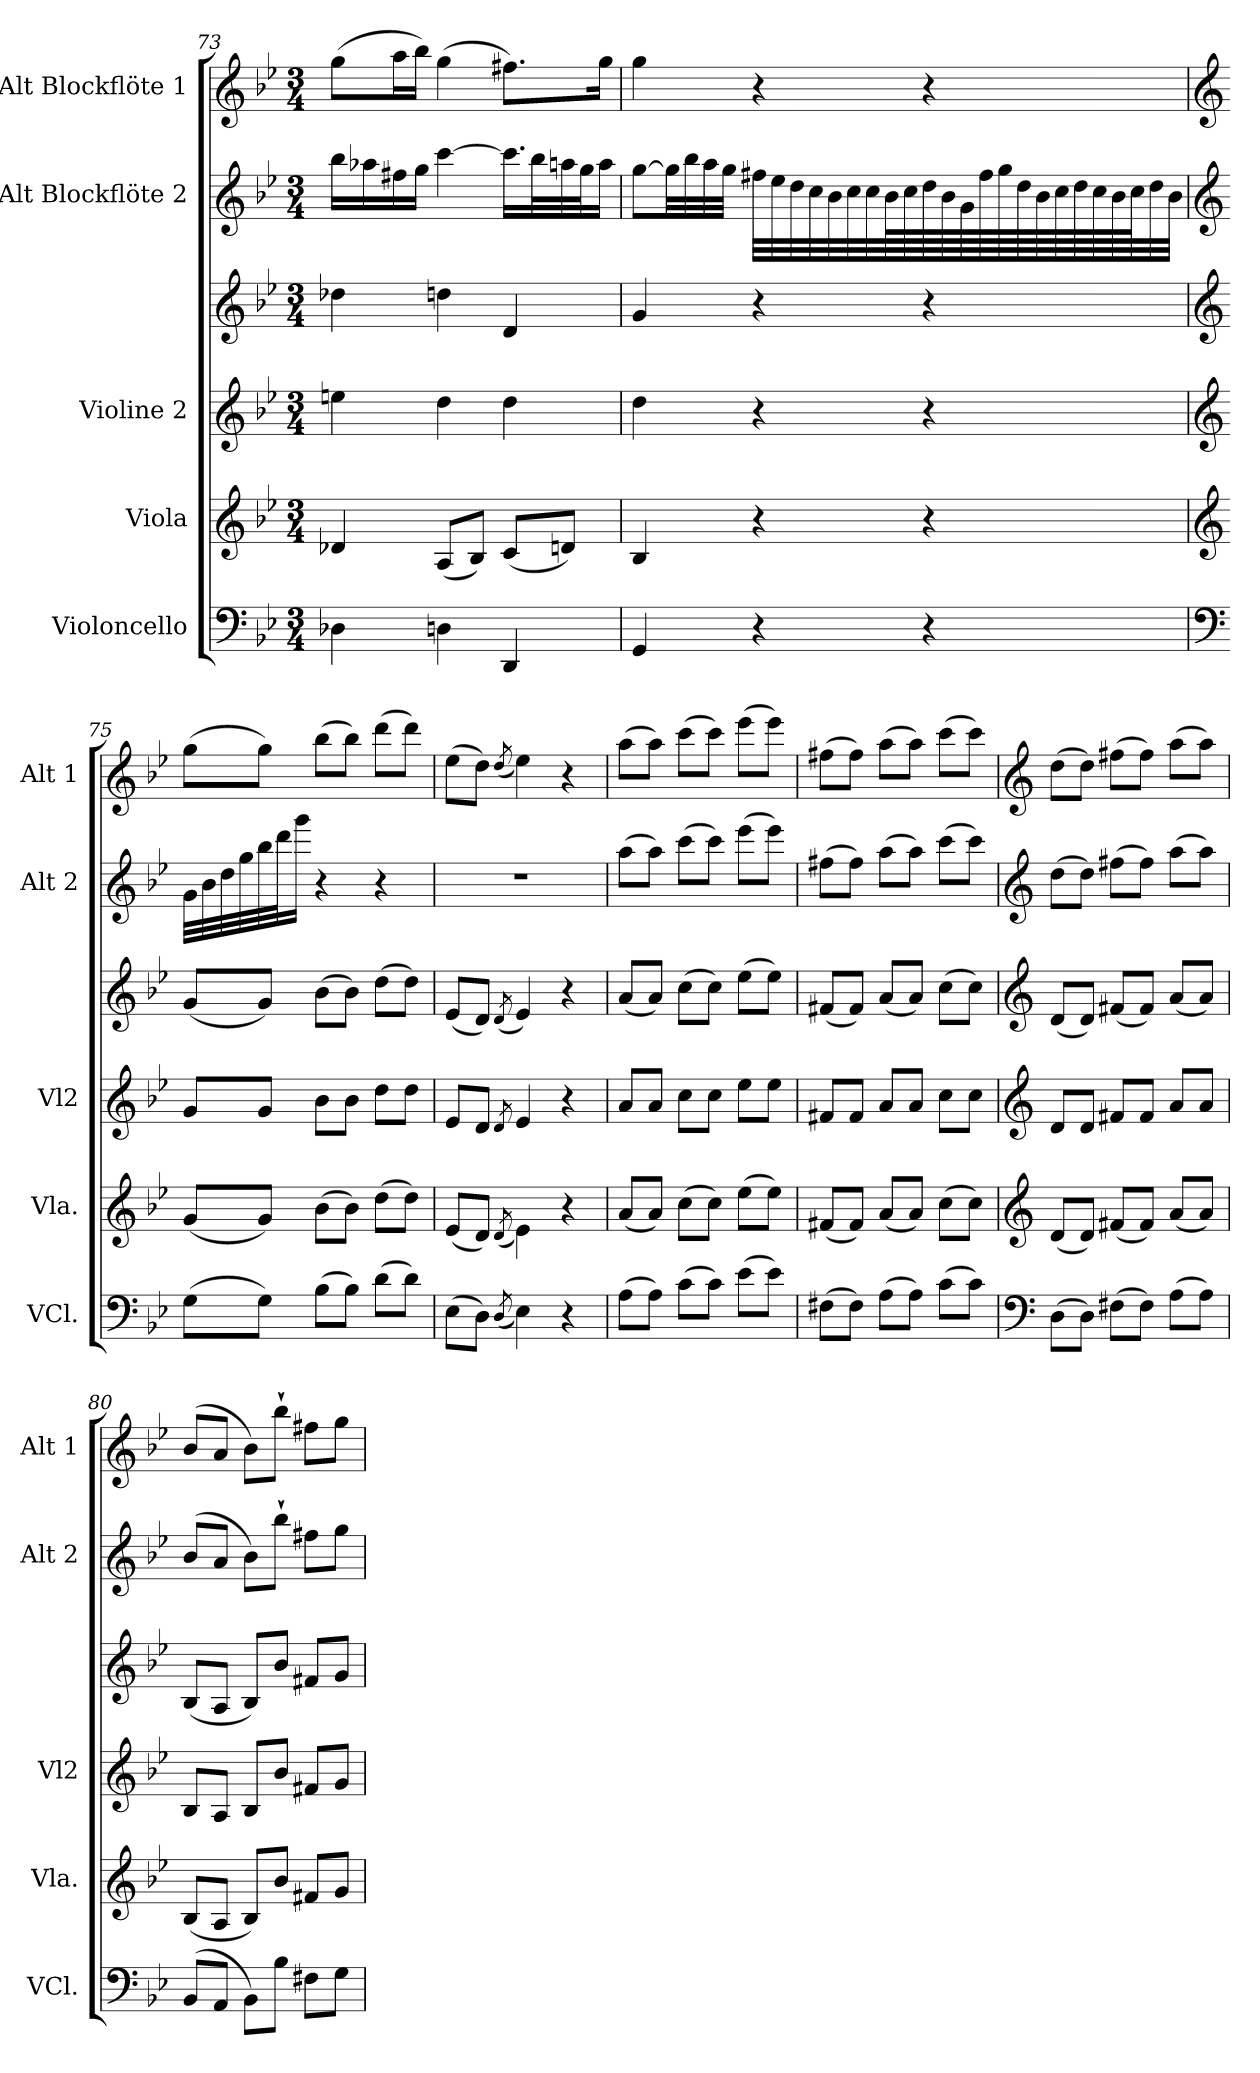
**kern	**kern	**kern	**kern	**kern	**kern
*part5	*part4	*part3	*part3	*part2	*part1
*staff6	*staff5	*staff4	*staff3	*staff2	*staff1
*I"Violoncello	*I"Viola	*I"Violine 2	*	*I"Alt Blockflöte 2	*I"Alt Blockflöte 1
*I'VCl.	*I'Vla.	*I'Vl2	*	*I'Alt 2	*I'Alt 1
!!LO:LB:g=z
*clefF4	*clefG2	*clefG2	*clefG2	*clefG2	*clefG2
*k[b-e-]	*k[b-e-]	*k[b-e-]	*k[b-e-]	*k[b-e-]	*k[b-e-]
*M3/4	*M3/4	*M3/4	*M3/4	*M3/4	*M3/4
=73	=73	=73	=73	=73	=73
4D-X\	4d-X/	4een\	4dd-X\	16bb-\LL	(8gg\L
.	.	.	.	16aa-X\	.
.	.	.	.	16ff#X\	16aa\L
.	.	.	.	16gg\JJ	16bb-\JJ)
4Dn\	(8A/L	4dd\	4ddn\	[4ccc\	(4gg\
.	8B-/J)	.	.	.	.
4DD/	(8c/L	4dd\	4d/	16.ccc\LL]	8.ff#X\L)
.	.	.	.	32bb-\L	.
.	8dn/J)	.	.	32aan\	.
.	.	.	.	32gg\J	.
.	.	.	.	16aa\JJ	16gg\Jk
=74	=74	=74	=74	=74	=74
4GG/	4B-/	4dd\	4g/	[8gg\L	4gg\
.	.	.	.	32gg\LL]	.
.	.	.	.	32bb-\	.
.	.	.	.	32aa\	.
.	.	.	.	32gg\JJJ	.
4r	4r	4r	4r	32ff#X\LLL	4r
.	.	.	.	32ee-\	.
.	.	.	.	32dd\	.
.	.	.	.	32cc\	.
.	.	.	.	32b-\	.
.	.	.	.	32cc\	.
.	.	.	.	32cc\	.
.	.	.	.	64b-\L	.
.	.	.	.	64cc\	.
4r	4r	4r	4r	64dd\	4r
.	.	.	.	64b-\	.
.	.	.	.	64g\	.
.	.	.	.	64ff#\	.
.	.	.	.	64gg\	.
.	.	.	.	64dd\	.
.	.	.	.	64b-\	.
.	.	.	.	64cc\	.
.	.	.	.	64dd\	.
.	.	.	.	64cc\	.
.	.	.	.	64b-\	.
.	.	.	.	64cc\J	.
.	.	.	.	32dd\	.
.	.	.	.	32b-\JJJ	.
=75	=75	=75	=75	=75	=75
*clefF4	*clefG2	*clefG2	*clefG2	*clefG2	*clefG2
(8G\L	(8g/L	8g/L	(8g/L	32g\LLL	(8gg\L
.	.	.	.	32b-\	.
.	.	.	.	32dd\	.
.	.	.	.	32gg\	.
8G\J)	8g/J)	8g/J	8g/J)	32bb-\	8gg\J)
.	.	.	.	32ddd\J	.
.	.	.	.	16ggg\JJ	.
(8B-\L	(8b-\L	8b-\L	(8b-\L	4r	(8bb-\L
8B-\J)	8b-\J)	8b-\J	8b-\J)	.	8bb-\J)
(8d\L	(8dd\L	8dd\L	(8dd\L	4r	(8ddd\L
8d\J)	8dd\J)	8dd\J	8dd\J)	.	8ddd\J)
=76	=76	=76	=76	=76	=76
(8E-\L	(8e-/L	8e-/L	(8e-/L	2.r	(8ee-\L
8D\J)	8d/J)	8d/J	8d/J)	.	8dd\J)
(8qD/	(8qd/	8qd/	(8qd/	.	(8qdd/
4E-\)	4e-\)	4e-/	4e-/)	.	4ee-\)
4r	4r	4r	4r	.	4r
!!LO:PB:g=z
=77	=77	=77	=77	=77	=77
(8A\L	(8a/L	8a/L	(8a/L	(8aa\L	(8aa\L
8A\J)	8a/J)	8a/J	8a/J)	8aa\J)	8aa\J)
(8c\L	(8cc\L	8cc\L	(8cc\L	(8ccc\L	(8ccc\L
8c\J)	8cc\J)	8cc\J	8cc\J)	8ccc\J)	8ccc\J)
(8e-\L	(8ee-\L	8ee-\L	(8ee-\L	(8eee-\L	(8eee-\L
8e-\J)	8ee-\J)	8ee-\J	8ee-\J)	8eee-\J)	8eee-\J)
=78	=78	=78	=78	=78	=78
(8F#X\L	(8f#X/L	8f#X/L	(8f#X/L	(8ff#X\L	(8ff#X\L
8F#\J)	8f#/J)	8f#/J	8f#/J)	8ff#\J)	8ff#\J)
(8A\L	(8a/L	8a/L	(8a/L	(8aa\L	(8aa\L
8A\J)	8a/J)	8a/J	8a/J)	8aa\J)	8aa\J)
(8c\L	(8cc\L	8cc\L	(8cc\L	(8ccc\L	(8ccc\L
8c\J)	8cc\J)	8cc\J	8cc\J)	8ccc\J)	8ccc\J)
=79	=79	=79	=79	=79	=79
*clefF4	*clefG2	*clefG2	*clefG2	*clefG2	*clefG2
(8D\L	(8d/L	8d/L	(8d/L	(8dd\L	(8dd\L
8D\J)	8d/J)	8d/J	8d/J)	8dd\J)	8dd\J)
(8F#X\L	(8f#X/L	8f#X/L	(8f#X/L	(8ff#X\L	(8ff#X\L
8F#\J)	8f#/J)	8f#/J	8f#/J)	8ff#\J)	8ff#\J)
(8A\L	(8a/L	8a/L	(8a/L	(8aa\L	(8aa\L
8A\J)	8a/J)	8a/J	8a/J)	8aa\J)	8aa\J)
=80	=80	=80	=80	=80	=80
(8BB-/L	(8B-/L	8B-/L	(8B-/L	(8b-/L	(8b-/L
8AA/J	8A/J	8A/J	8A/J	8a/J	8a/J
8BB-\L)	8B-/L)	8B-/L	8B-/L)	8b-\L)	8b-\L)
8B-\J	8b-/J	8b-/J	8b-/J	8bb-`\J	8bb-`\J
8F#X\L	8f#X/L	8f#X/L	8f#X/L	8ff#X\L	8ff#X\L
8G\J	8g/J	8g/J	8g/J	8gg\J	8gg\J
=	=	=	=	=	=
*-	*-	*-	*-	*-	*-
